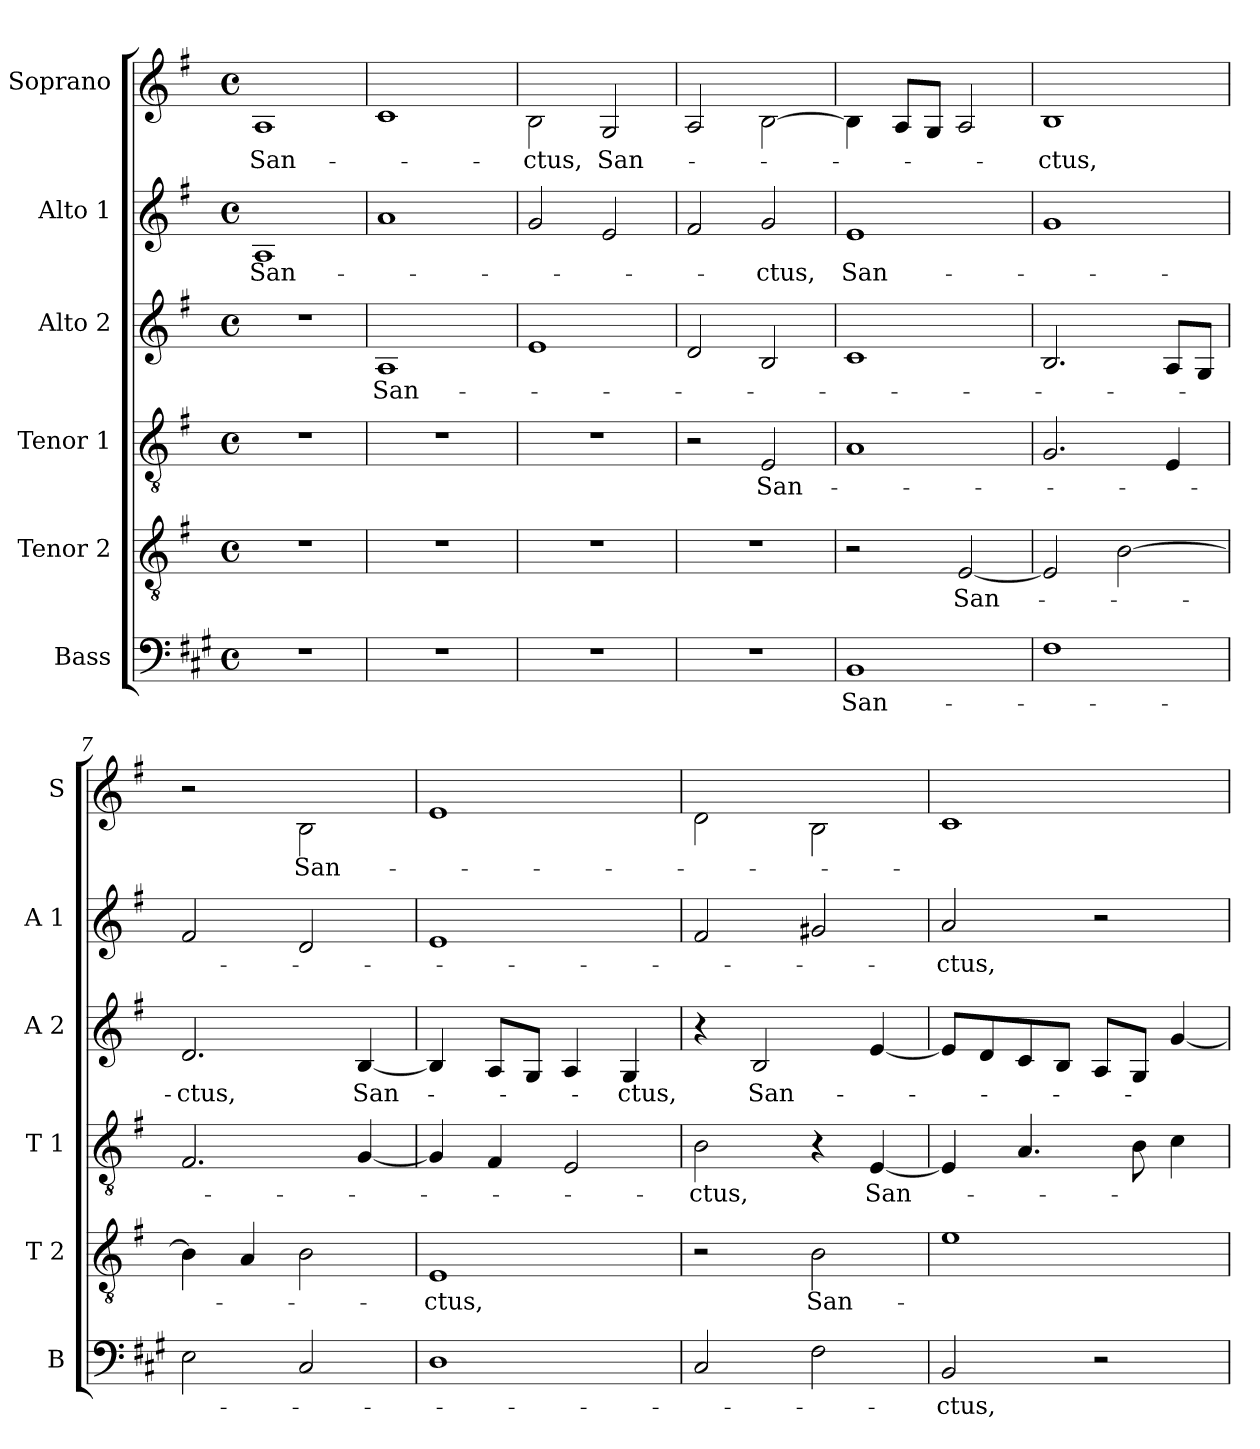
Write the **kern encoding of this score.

**kern	**text	**kern	**text	**kern	**text	**kern	**text	**kern	**text	**kern	**text
*part6	*part6	*part5	*part5	*part4	*part4	*part3	*part3	*part2	*part2	*part1	*part1
*staff6	*staff6	*staff5	*staff5	*staff4	*staff4	*staff3	*staff3	*staff2	*staff2	*staff1	*staff1
*I"Bass	*	*I"Tenor 2	*	*I"Tenor 1	*	*I"Alto 2	*	*I"Alto 1	*	*I"Soprano	*
*I'B	*	*I'T 2	*	*I'T 1	*	*I'A 2	*	*I'A 1	*	*I'S	*
*clefF4	*	*clefGv2	*	*clefGv2	*	*clefG2	*	*clefG2	*	*clefG2	*
*ITrd1c2	*	*	*	*	*	*	*	*	*	*ITrd-7c-12	*
*k[f#]	*	*k[f#]	*	*k[f#]	*	*k[f#]	*	*k[f#]	*	*k[f#]	*
*G:	*	*G:	*	*G:	*	*G:	*	*G:	*	*G:	*
*M4/4	*	*M4/4	*	*M4/4	*	*M4/4	*	*M4/4	*	*M4/4	*
*met(c)	*	*met(c)	*	*met(c)	*	*met(c)	*	*met(c)	*	*met(c)	*
=1	=1	=1	=1	=1	=1	=1	=1	=1	=1	=1	=1
1r	.	1r	.	1r	.	1r	.	1A	San-	1a	San-
=2	=2	=2	=2	=2	=2	=2	=2	=2	=2	=2	=2
1r	.	1r	.	1r	.	1A	San-	1a	.	1cc	.
=3	=3	=3	=3	=3	=3	=3	=3	=3	=3	=3	=3
1r	.	1r	.	1r	.	1e	.	2g/	.	2b\	-ctus,
.	.	.	.	.	.	.	.	2e/	.	2g/	San-
=4	=4	=4	=4	=4	=4	=4	=4	=4	=4	=4	=4
1r	.	1r	.	2r	.	2d/	.	2f#/	.	2a/	.
.	.	.	.	2E/	San-	2B/	.	2g/	-ctus,	[2b\	.
=5	=5	=5	=5	=5	=5	=5	=5	=5	=5	=5	=5
1AA	San-	2r	.	1A	.	1c	.	1e	San-	4b\]	.
.	.	.	.	.	.	.	.	.	.	8a/L	.
.	.	.	.	.	.	.	.	.	.	8g/J	.
.	.	[2E/	San-	.	.	.	.	.	.	2a/	.
=6	=6	=6	=6	=6	=6	=6	=6	=6	=6	=6	=6
1E	.	2E/]	.	2.G/	.	2.B/	.	1g	.	1b	-ctus,
.	.	[2B\	.	.	.	.	.	.	.	.	.
.	.	.	.	4E/	.	8A/L	.	.	.	.	.
.	.	.	.	.	.	8G/J	.	.	.	.	.
=7	=7	=7	=7	=7	=7	=7	=7	=7	=7	=7	=7
2D\	.	4B\]	.	2.F#/	.	2.d/	-ctus,	2f#/	.	2r	.
.	.	4A/	.	.	.	.	.	.	.	.	.
2BB/	.	2B\	.	.	.	.	.	2d/	.	2b\	San-
.	.	.	.	[4G/	.	[4B/	San-	.	.	.	.
=8	=8	=8	=8	=8	=8	=8	=8	=8	=8	=8	=8
1C	.	1E	-ctus,	4G/]	.	4B/]	.	1e	.	1ee	.
.	.	.	.	4F#/	.	8A/L	.	.	.	.	.
.	.	.	.	.	.	8G/J	.	.	.	.	.
.	.	.	.	2E/	.	4A/	.	.	.	.	.
.	.	.	.	.	.	4G/	-ctus,	.	.	.	.
!!LO:PB:g=z
=9	=9	=9	=9	=9	=9	=9	=9	=9	=9	=9	=9
2BB/	.	2r	.	2B\	-ctus,	4r	.	2f#/	.	2dd\	.
.	.	.	.	.	.	2B/	San-	.	.	.	.
2E\	.	2B\	San-	4r	.	.	.	2g#X/	.	2b\	.
.	.	.	.	[4E/	San-	[4e/	.	.	.	.	.
=10	=10	=10	=10	=10	=10	=10	=10	=10	=10	=10	=10
2AA/	-ctus,	1e	.	4E/]	.	8e/L]	.	2a/	-ctus,	1cc	.
.	.	.	.	.	.	8d/	.	.	.	.	.
.	.	.	.	4.A/	.	8c/	.	.	.	.	.
.	.	.	.	.	.	8B/J	.	.	.	.	.
2r	.	.	.	.	.	8A/L	.	2r	.	.	.
.	.	.	.	8B\	.	8G/J	.	.	.	.	.
.	.	.	.	4c\	.	[4g/	.	.	.	.	.
=	=	=	=	=	=	=	=	=	=	=	=
*-	*-	*-	*-	*-	*-	*-	*-	*-	*-	*-	*-
